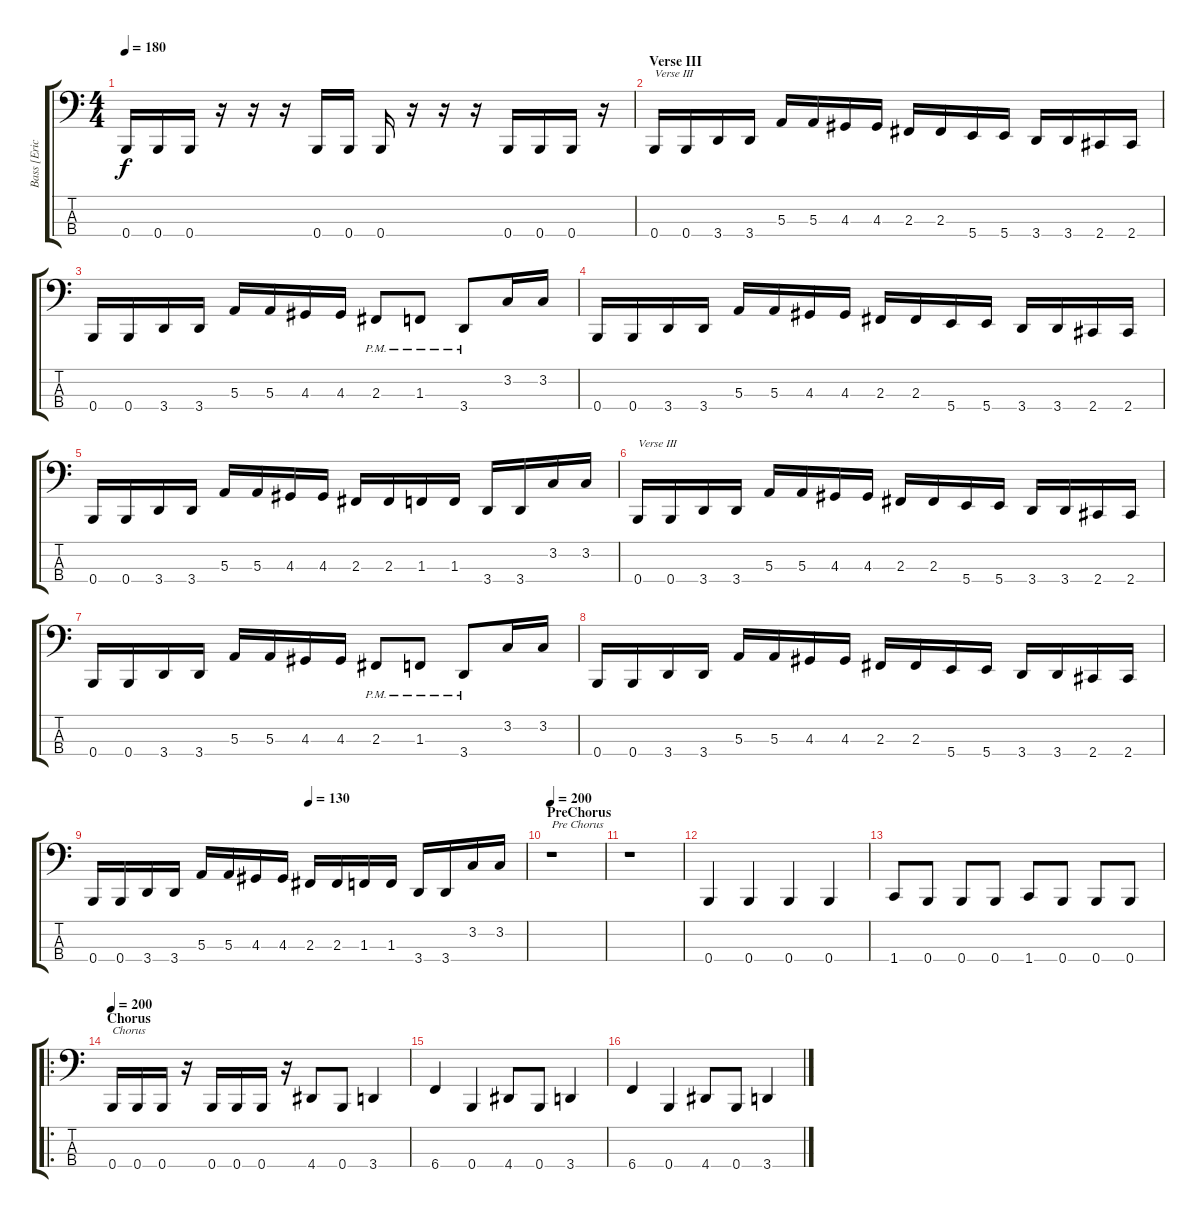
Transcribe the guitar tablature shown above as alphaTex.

\track ("Bass [Eric Langlois]" "Bass [Eric") {instrument electricbasspick}
\staff {score tabs}
\tuning (D2 A1 E1 B0) {hide}
\ts (4 4)
\tempo 180
\clef f4
\ks c
0.4.16{dy f} 0.4.16 0.4.16 r.16 r.16 r.16 0.4.16 0.4.16 0.4.16 r.16 r.16 r.16 0.4.16 0.4.16 0.4.16 r.16 |
\section ("" "Verse III")
0.4.16{txt "Verse III"} 0.4.16 3.4.16 3.4.16 5.3.16 5.3.16 4.3.16 4.3.16 2.3.16 2.3.16 5.4.16 5.4.16 3.4.16 3.4.16 2.4.16 2.4.16 |
0.4.16 0.4.16 3.4.16 3.4.16 5.3.16 5.3.16 4.3.16 4.3.16 2.3{pm}.8 1.3{pm}.8 3.4{pm}.8 3.2.16 3.2.16 |
0.4.16 0.4.16 3.4.16 3.4.16 5.3.16 5.3.16 4.3.16 4.3.16 2.3.16 2.3.16 5.4.16 5.4.16 3.4.16 3.4.16 2.4.16 2.4.16 |
0.4.16 0.4.16 3.4.16 3.4.16 5.3.16 5.3.16 4.3.16 4.3.16 2.3.16 2.3.16 1.3.16 1.3.16 3.4.16 3.4.16 3.2.16 3.2.16 |
0.4.16{txt "Verse III"} 0.4.16 3.4.16 3.4.16 5.3.16 5.3.16 4.3.16 4.3.16 2.3.16 2.3.16 5.4.16 5.4.16 3.4.16 3.4.16 2.4.16 2.4.16 |
0.4.16 0.4.16 3.4.16 3.4.16 5.3.16 5.3.16 4.3.16 4.3.16 2.3{pm}.8 1.3{pm}.8 3.4{pm}.8 3.2.16 3.2.16 |
0.4.16 0.4.16 3.4.16 3.4.16 5.3.16 5.3.16 4.3.16 4.3.16 2.3.16 2.3.16 5.4.16 5.4.16 3.4.16 3.4.16 2.4.16 2.4.16 |
\tempo (130 0.5)
0.4.16 0.4.16 3.4.16 3.4.16 5.3.16 5.3.16 4.3.16 4.3.16 2.3.16 2.3.16 1.3.16 1.3.16 3.4.16 3.4.16 3.2.16 3.2.16 |
\section ("" "PreChorus")
\tempo 200
r.1{txt "Pre Chorus"} |
r.1 |
0.4.4 0.4.4 0.4.4 0.4.4 |
1.4.8 0.4.8 0.4.8 0.4.8 1.4.8 0.4.8 0.4.8 0.4.8 |
\ro
\section ("" "Chorus")
\tempo 200
0.4.16{txt "Chorus"} 0.4.16 0.4.16 r.16 0.4.16 0.4.16 0.4.16 r.16 4.4.8 0.4.8 3.4.4 |
6.4.4 0.4.4 4.4.8 0.4.8 3.4.4 |
6.4.4 0.4.4 4.4.8 0.4.8 3.4.4
